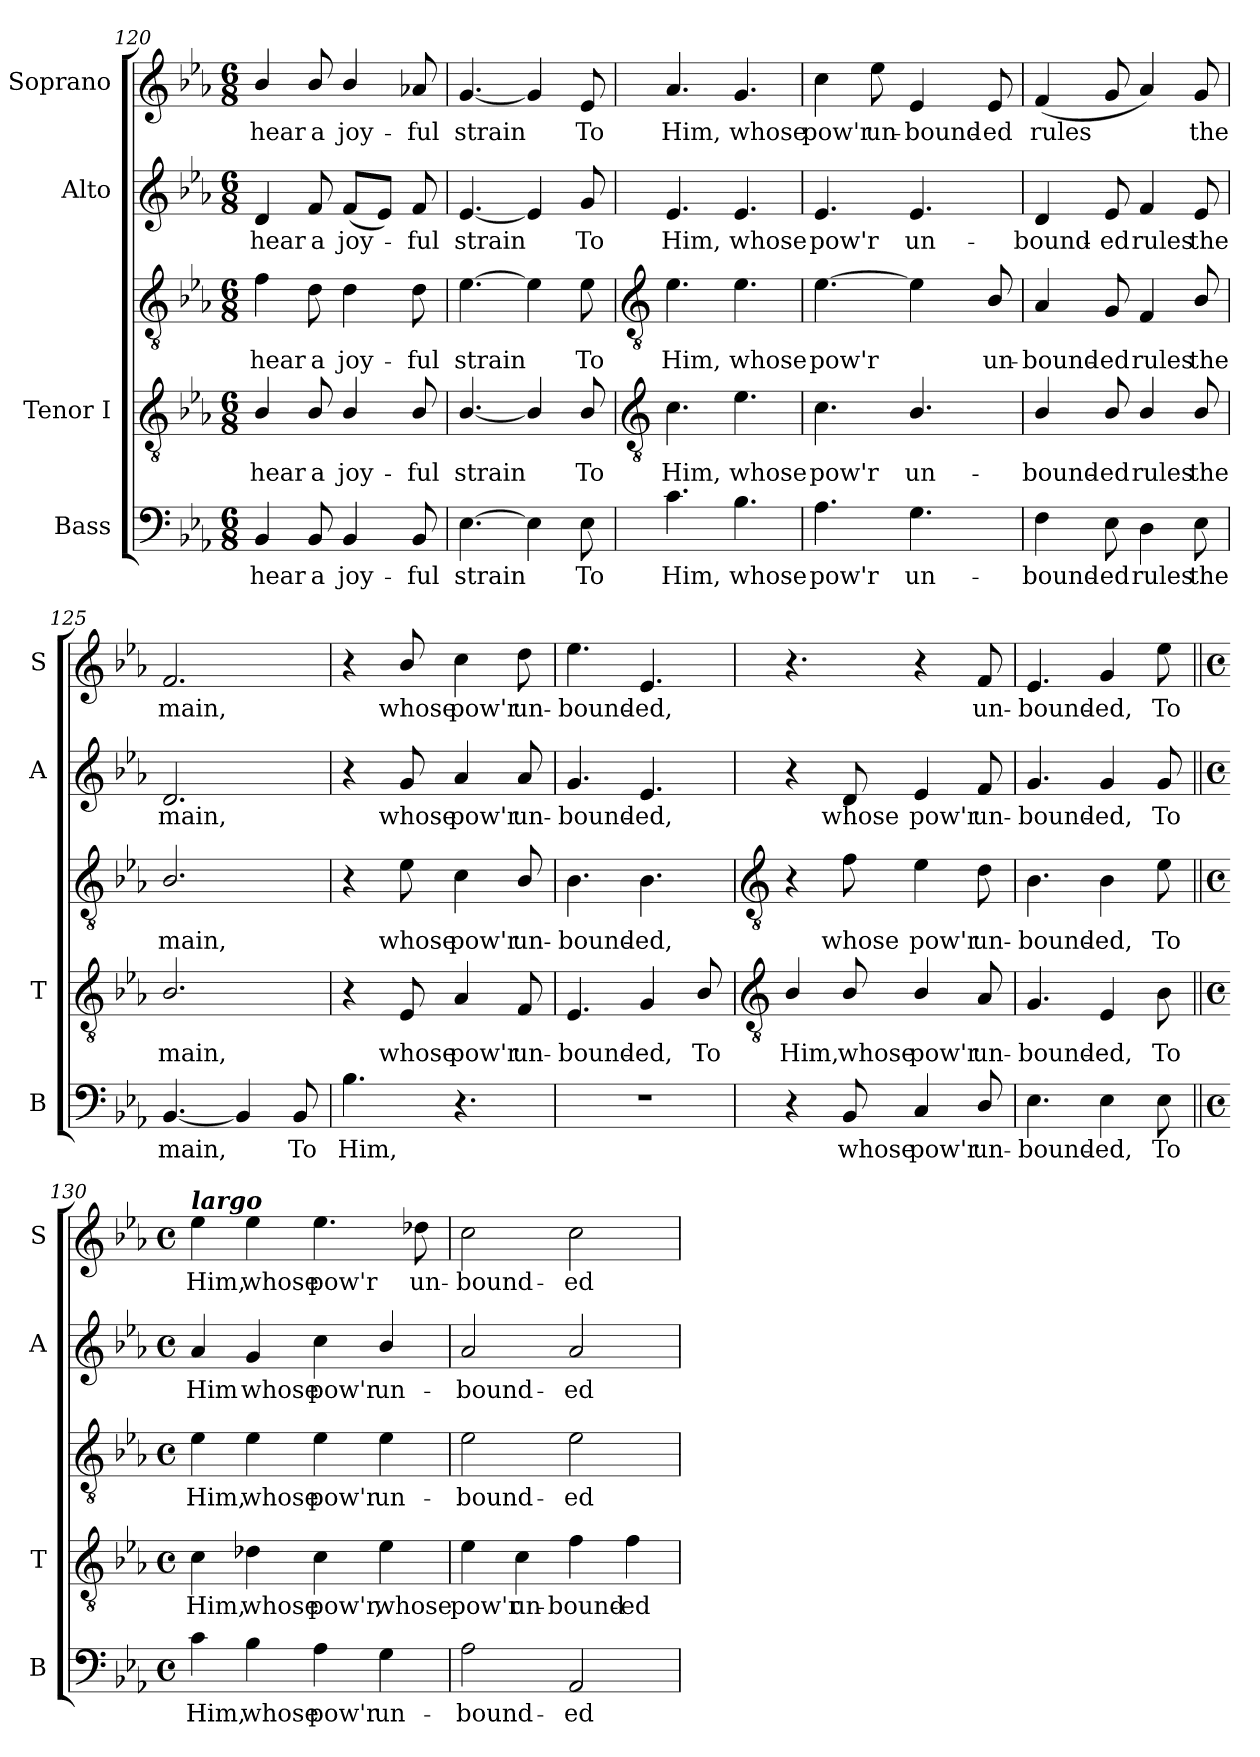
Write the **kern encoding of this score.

**kern	**text	**kern	**text	**kern	**text	**kern	**text	**kern	**text
*part4	*part4	*part3	*part3	*part3	*part3	*part2	*part2	*part1	*part1
*staff5	*staff5	*staff4	*staff4	*staff3	*staff3	*staff2	*staff2	*staff1	*staff1
*I"Bass	*	*I"Tenor I	*	*	*	*I"Alto	*	*I"Soprano	*
*I'B	*	*I'T	*	*	*	*I'A	*	*I'S	*
*clefF4	*	*clefGv2	*	*clefGv2	*	*clefG2	*	*clefG2	*
*k[b-e-a-]	*	*k[b-e-a-]	*	*k[b-e-a-]	*	*k[b-e-a-]	*	*k[b-e-a-]	*
*E-:	*	*E-:	*	*E-:	*	*E-:	*	*E-:	*
*M6/8	*	*M6/8	*	*M6/8	*	*M6/8	*	*M6/8	*
=120	=120	=120	=120	=120	=120	=120	=120	=120	=120
!	!LO:LY:b	!	!LO:LY:b	!	!LO:LY:b	!	!LO:LY:b	!	!LO:LY:b
4BB-	hear	4B-/	hear	4f	hear	4d	hear	4b-/	hear
!	!LO:LY:b	!	!LO:LY:b	!	!LO:LY:b	!	!LO:LY:b	!	!LO:LY:b
8BB-	a	8B-/	a	8d	a	8f	a	8b-/	a
!	!LO:LY:b	!	!LO:LY:b	!	!LO:LY:b	!	!LO:LY:b	!	!LO:LY:b
4BB-	joy-	4B-/	joy-	4d	joy-	(<8fL	joy-	4b-/	joy-
.	.	.	.	.	.	8e-J)	.	.	.
!	!LO:LY:b	!	!LO:LY:b	!	!LO:LY:b	!	!LO:LY:b	!	!LO:LY:b
8BB-	-ful	8B-/	-ful	8d	-ful	8f	ful	8a-X	-ful
=121	=121	=121	=121	=121	=121	=121	=121	=121	=121
!	!LO:LY:b	!	!LO:LY:b	!	!LO:LY:b	!	!LO:LY:b	!	!LO:LY:b
[4.E-	strain	[4.B-/	strain	[4.e-	strain	[4.e-	strain	[4.g	strain
4E-]	.	4B-/]	.	4e-]	.	4e-]	.	4g]	.
!	!LO:LY:b	!	!LO:LY:b	!	!LO:LY:b	!	!LO:LY:b	!	!LO:LY:b
8E-	To	8B-/	To	8e-	To	8g	To	8e-	To
!!LO:LB:g=z
=122	=122	=122	=122	=122	=122	=122	=122	=122	=122
*	*	*clefGv2	*	*clefGv2	*	*	*	*	*
!	!LO:LY:b	!	!LO:LY:b	!	!LO:LY:b	!	!LO:LY:b	!	!LO:LY:b
4.c	Him,	4.c	Him,	4.e-	Him,	4.e-	Him,	4.a-	Him,
!	!LO:LY:b	!	!LO:LY:b	!	!LO:LY:b	!	!LO:LY:b	!	!LO:LY:b
4.B-	whose	4.e-	whose	4.e-	whose	4.e-	whose	4.g	whose
=123	=123	=123	=123	=123	=123	=123	=123	=123	=123
!	!LO:LY:b	!	!LO:LY:b	!	!LO:LY:b	!	!LO:LY:b	!	!LO:LY:b
4.A-	pow'r	4.c	-pow'r	[4.e-	pow'r	4.e-	pow'r	4cc	pow'r
!	!	!	!	!	!	!	!	!	!LO:LY:b
.	.	.	.	.	.	.	.	8ee-	un-
!	!LO:LY:b	!	!LO:LY:b	!	!	!	!LO:LY:b	!	!LO:LY:b
4.G	un-	4.B-/	un-	4e-]	.	4.e-	un-	4e-	-bound-
!	!	!	!	!	!LO:LY:b	!	!	!	!LO:LY:b
.	.	.	.	8B-/	un-	.	.	8e-	-ed
=124	=124	=124	=124	=124	=124	=124	=124	=124	=124
!	!LO:LY:b	!	!LO:LY:b	!	!LO:LY:b	!	!LO:LY:b	!	!LO:LY:b
4F	-bound-	4B-/	bound-	4A-	-bound-	4d	-bound-	(<4f	rules
!	!LO:LY:b	!	!LO:LY:b	!	!LO:LY:b	!	!LO:LY:b	!	!
8E-	-ed	8B-/	-ed	8G	-ed	8e-	-ed	8g	.
!	!LO:LY:b	!	!LO:LY:b	!	!LO:LY:b	!	!LO:LY:b	!	!
4D\	rules	4B-/	rules	4F	rules	4f	rules	4a-)	.
!	!LO:LY:b	!	!LO:LY:b	!	!LO:LY:b	!	!LO:LY:b	!	!LO:LY:b
8E-	the	8B-/	the	8B-/	the	8e-	the	8g	the
=125	=125	=125	=125	=125	=125	=125	=125	=125	=125
!	!LO:LY:b	!	!LO:LY:b	!	!LO:LY:b	!	!LO:LY:b	!	!LO:LY:b
[4.BB-	main,	2.B-/	main,	2.B-/	main,	2.d	main,	2.f	main,
4BB-]	.	.	.	.	.	.	.	.	.
!	!LO:LY:b	!	!	!	!	!	!	!	!
8BB-	To	.	.	.	.	.	.	.	.
=126	=126	=126	=126	=126	=126	=126	=126	=126	=126
!	!LO:LY:b	!	!	!	!	!	!	!	!
4.B-	Him,	4r	.	4r	.	4r	.	4r	.
!	!	!	!LO:LY:b	!	!LO:LY:b	!	!LO:LY:b	!	!LO:LY:b
.	.	8E-	-whose	8e-	whose	8g	whose	8b-/	whose
!	!	!	!LO:LY:b	!	!LO:LY:b	!	!LO:LY:b	!	!LO:LY:b
4.r	.	4A-	pow'r	4c	pow'r	4a-	pow'r	4cc	pow'r
!	!	!	!LO:LY:b	!	!LO:LY:b	!	!LO:LY:b	!	!LO:LY:b
.	.	8F	un-	8B-/	un-	8a-	un-	8dd	un-
=127	=127	=127	=127	=127	=127	=127	=127	=127	=127
!LO:N:vis=1	!	!	!LO:LY:b	!	!LO:LY:b	!	!LO:LY:b	!	!LO:LY:b
2.r	.	4.E-	bound-	4.B-\	-bound-	4.g	-bound-	4.ee-	-bound-
!	!	!	!LO:LY:b	!	!LO:LY:b	!	!LO:LY:b	!	!LO:LY:b
.	.	4G	-ed,	4.B-\	-ed,	4.e-	-ed,	4.e-	-ed,
!	!	!	!LO:LY:b	!	!	!	!	!	!
.	.	8B-/	To	.	.	.	.	.	.
!!LO:LB:g=z
=128	=128	=128	=128	=128	=128	=128	=128	=128	=128
*	*	*clefGv2	*	*clefGv2	*	*	*	*	*
!	!	!	!LO:LY:b	!	!	!	!	!	!
4r	.	4B-/	-Him,	4r	.	4r	.	4.r	.
!	!LO:LY:b	!	!LO:LY:b	!	!LO:LY:b	!	!LO:LY:b	!	!
8BB-	whose	8B-/	whose	8f	whose	8d	whose	.	.
!	!LO:LY:b	!	!LO:LY:b	!	!LO:LY:b	!	!LO:LY:b	!	!
4C	pow'r	4B-/	pow'r	4e-	pow'r	4e-	pow'r	4r	.
!	!LO:LY:b	!	!LO:LY:b	!	!LO:LY:b	!	!LO:LY:b	!	!LO:LY:b
8D/	un-	8A-	un-	8d	un-	8f	un-	8f	un-
=129	=129	=129	=129	=129	=129	=129	=129	=129	=129
!	!LO:LY:b	!	!LO:LY:b	!	!LO:LY:b	!	!LO:LY:b	!	!LO:LY:b
4.E-	-bound-	4.G	bound-	4.B-\	-bound-	4.g	-bound-	4.e-	-bound-
!	!LO:LY:b	!	!LO:LY:b	!	!LO:LY:b	!	!LO:LY:b	!	!LO:LY:b
4E-	-ed,	4E-	-ed,	4B-\	-ed,	4g	-ed,	4g	-ed,
!	!LO:LY:b	!	!LO:LY:b	!	!LO:LY:b	!	!LO:LY:b	!	!LO:LY:b
8E-	To	8B-\	To	8e-	To	8g	To	8ee-	To
=130||	=130||	=130||	=130||	=130||	=130||	=130||	=130||	=130||	=130||
*M4/4	*	*M4/4	*	*M4/4	*	*M4/4	*	*M4/4	*
*met(c)	*	*met(c)	*	*met(c)	*	*met(c)	*	*met(c)	*
!	!	!	!	!	!	!	!	!LO:TX:a:Bi:t=largo	!
!	!LO:LY:b	!	!LO:LY:b	!	!LO:LY:b	!	!LO:LY:b	!	!LO:LY:b
4c	Him,	4c	-Him,	4e-	Him,	4a-	Him	4ee-	Him,
!	!LO:LY:b	!	!LO:LY:b	!	!LO:LY:b	!	!LO:LY:b	!	!LO:LY:b
4B-	whose	4d-X	whose	4e-	whose	4g	whose	4ee-	whose
!	!LO:LY:b	!	!LO:LY:b	!	!LO:LY:b	!	!LO:LY:b	!	!LO:LY:b
4A-	pow'r	4c	pow'r,	4e-	pow'r	4cc	pow'r	4.ee-	pow'r
!	!LO:LY:b	!	!LO:LY:b	!	!LO:LY:b	!	!LO:LY:b	!	!
4G	un-	4e-	whose	4e-	un-	4b-/	un-	.	.
!	!	!	!	!	!	!	!	!	!LO:LY:b
.	.	.	.	.	.	.	.	8dd-X	un-
=131	=131	=131	=131	=131	=131	=131	=131	=131	=131
!	!LO:LY:b	!	!LO:LY:b	!	!LO:LY:b	!	!LO:LY:b	!	!LO:LY:b
2A-	-bound-	4e-	pow'r	2e-	bound-	2a-	-bound-	2cc	-bound-
!	!	!	!LO:LY:b	!	!	!	!	!	!
.	.	4c	un-	.	.	.	.	.	.
!	!LO:LY:b	!	!LO:LY:b	!	!LO:LY:b	!	!LO:LY:b	!	!LO:LY:b
2AA-	-ed	4f	-bound-	2e-	-ed	2a-	-ed	2cc	-ed
!	!	!	!LO:LY:b	!	!	!	!	!	!
.	.	4f	-ed	.	.	.	.	.	.
=	=	=	=	=	=	=	=	=	=
*-	*-	*-	*-	*-	*-	*-	*-	*-	*-
